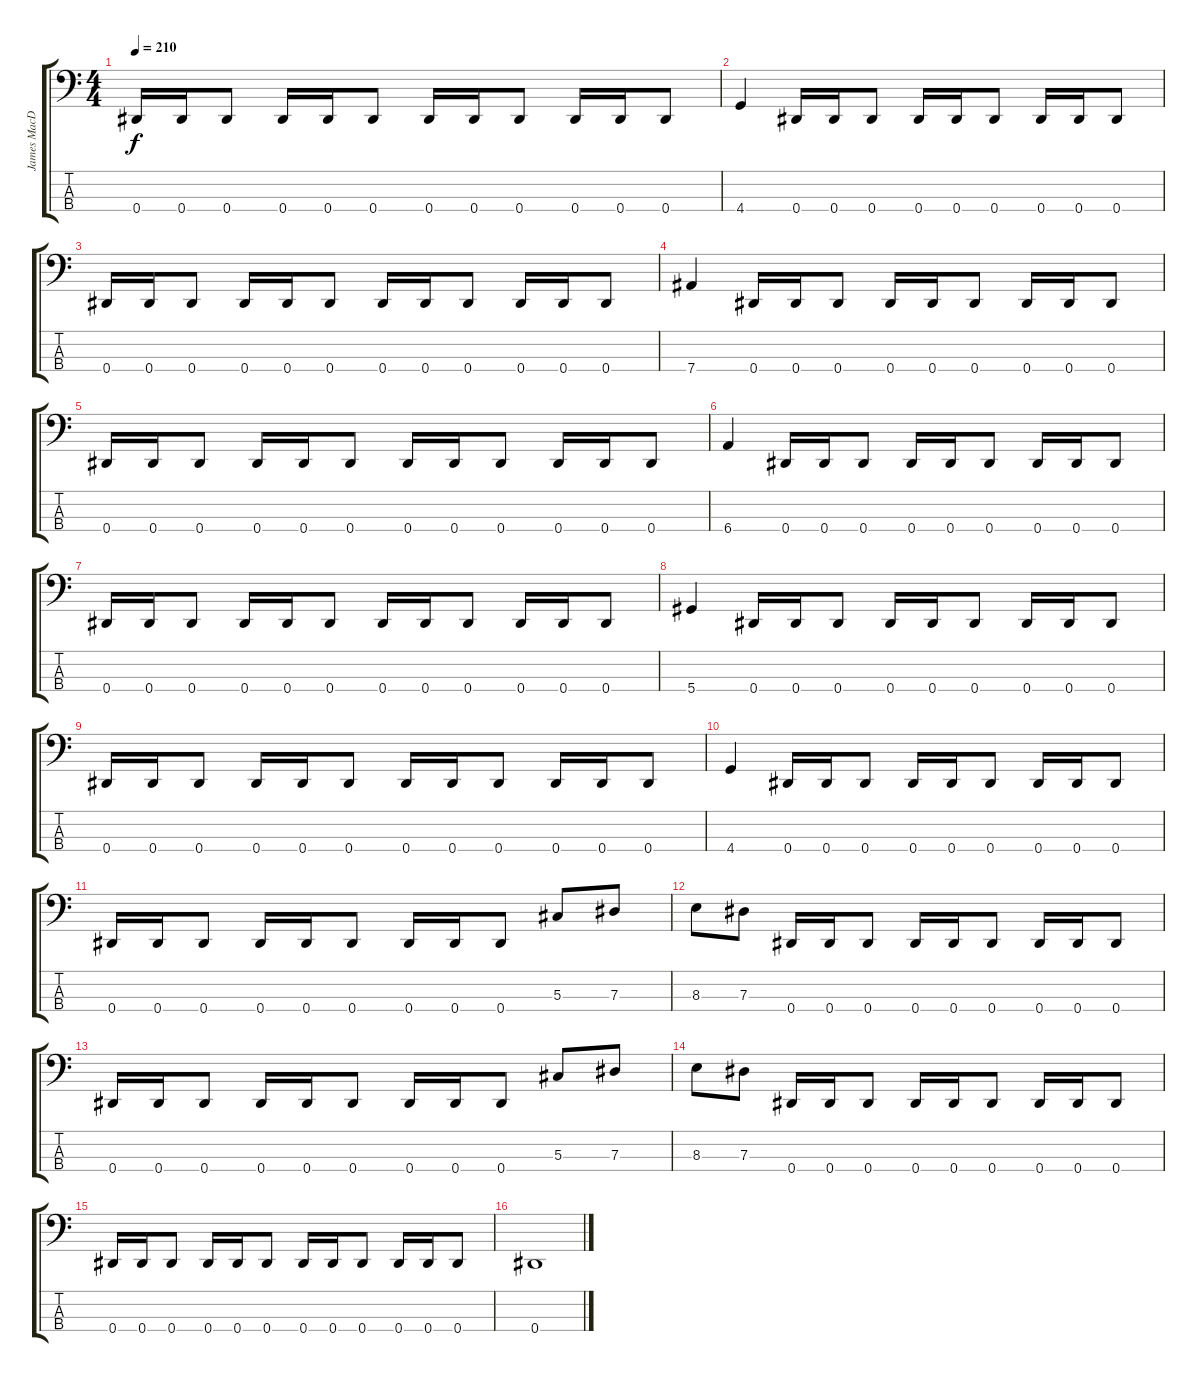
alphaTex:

\track ("James MacDonough" "James MacD") {instrument electricbasspick}
\staff {score tabs}
\tuning (Gb2 Db2 Ab1 Eb1) {hide}
\ts (4 4)
\tempo 210
\clef f4
\ks c
0.4.16{dy f} 0.4.16 0.4.8 0.4.16 0.4.16 0.4.8 0.4.16 0.4.16 0.4.8 0.4.16 0.4.16 0.4.8 |
4.4.4 0.4.16 0.4.16 0.4.8 0.4.16 0.4.16 0.4.8 0.4.16 0.4.16 0.4.8 |
0.4.16 0.4.16 0.4.8 0.4.16 0.4.16 0.4.8 0.4.16 0.4.16 0.4.8 0.4.16 0.4.16 0.4.8 |
7.4.4 0.4.16 0.4.16 0.4.8 0.4.16 0.4.16 0.4.8 0.4.16 0.4.16 0.4.8 |
0.4.16 0.4.16 0.4.8 0.4.16 0.4.16 0.4.8 0.4.16 0.4.16 0.4.8 0.4.16 0.4.16 0.4.8 |
6.4.4 0.4.16 0.4.16 0.4.8 0.4.16 0.4.16 0.4.8 0.4.16 0.4.16 0.4.8 |
0.4.16 0.4.16 0.4.8 0.4.16 0.4.16 0.4.8 0.4.16 0.4.16 0.4.8 0.4.16 0.4.16 0.4.8 |
5.4.4 0.4.16 0.4.16 0.4.8 0.4.16 0.4.16 0.4.8 0.4.16 0.4.16 0.4.8 |
0.4.16 0.4.16 0.4.8 0.4.16 0.4.16 0.4.8 0.4.16 0.4.16 0.4.8 0.4.16 0.4.16 0.4.8 |
4.4.4 0.4.16 0.4.16 0.4.8 0.4.16 0.4.16 0.4.8 0.4.16 0.4.16 0.4.8 |
0.4.16 0.4.16 0.4.8 0.4.16 0.4.16 0.4.8 0.4.16 0.4.16 0.4.8 5.3.8 7.3.8 |
8.3.8 7.3.8 0.4.16 0.4.16 0.4.8 0.4.16 0.4.16 0.4.8 0.4.16 0.4.16 0.4.8 |
0.4.16 0.4.16 0.4.8 0.4.16 0.4.16 0.4.8 0.4.16 0.4.16 0.4.8 5.3.8 7.3.8 |
8.3.8 7.3.8 0.4.16 0.4.16 0.4.8 0.4.16 0.4.16 0.4.8 0.4.16 0.4.16 0.4.8 |
0.4.16 0.4.16 0.4.8 0.4.16 0.4.16 0.4.8 0.4.16 0.4.16 0.4.8 0.4.16 0.4.16 0.4.8 |
0.4.1
